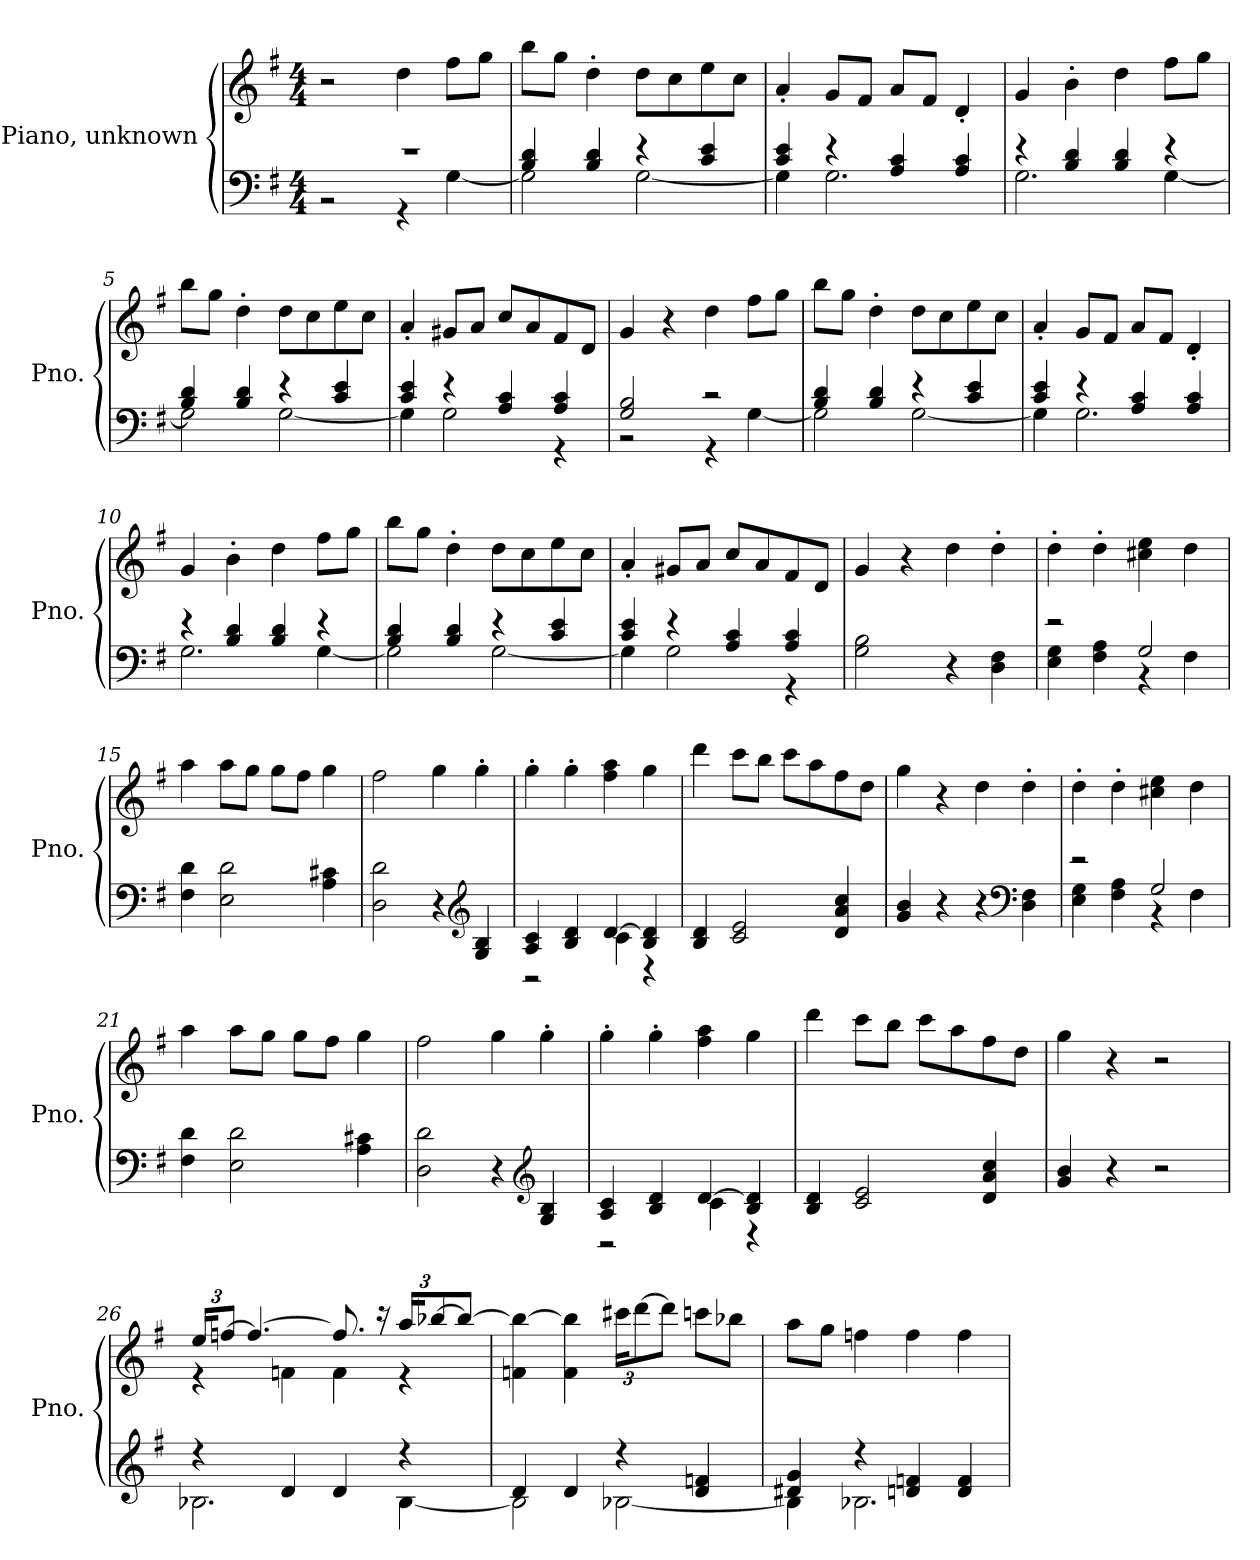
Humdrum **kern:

**kern	**kern
*part1	*part1
*staff2	*staff1
*I"Piano, unknown	*
*I'Pno.	*
*clefF4	*clefG2
*k[f#]	*k[f#]
*M4/4	*M4/4
*MM120	*MM120
=1	=1
*^	*
1r	2r	2r
.	4r	4dd\
.	[4G\	8ff#\L
.	.	8gg\J
=2	=2	=2
4B/ 4d/	2G\]	8bb\L
.	.	8gg\J
4B/ 4d/	.	4dd'\
4r	[2G\	8dd\L
.	.	8cc\
4c/ 4e/	.	8ee\
.	.	8cc\J
=3	=3	=3
4c/ 4e/	4G\]	4a'/
4r	2.G\	8g/L
.	.	8f#/J
4A/ 4c/	.	8a/L
.	.	8f#/J
4A/ 4c/	.	4d'/
=4	=4	=4
4r	2.G\	4g/
4B/ 4d/	.	4b'\
4B/ 4d/	.	4dd\
4r	[4G\	8ff#\L
.	.	8gg\J
=5	=5	=5
4B/ 4d/	2G\]	8bb\L
.	.	8gg\J
4B/ 4d/	.	4dd'\
4r	[2G\	8dd\L
.	.	8cc\
4c/ 4e/	.	8ee\
.	.	8cc\J
=6	=6	=6
4c/ 4e/	4G\]	4a'/
4r	2G\	8g#X/L
.	.	8a/J
4A/ 4c/	.	8cc/L
.	.	8a/
4A/ 4c/	4r	8f#/
.	.	8d/J
!!LO:LB:g=z
=7	=7	=7
2G/ 2B/	2r	4g/
.	.	4r
2r	4r	4dd\
.	[4G\	8ff#\L
.	.	8gg\J
=8	=8	=8
4B/ 4d/	2G\]	8bb\L
.	.	8gg\J
4B/ 4d/	.	4dd'\
4r	[2G\	8dd\L
.	.	8cc\
4c/ 4e/	.	8ee\
.	.	8cc\J
=9	=9	=9
4c/ 4e/	4G\]	4a'/
4r	2.G\	8g/L
.	.	8f#/J
4A/ 4c/	.	8a/L
.	.	8f#/J
4A/ 4c/	.	4d'/
=10	=10	=10
4r	2.G\	4g/
4B/ 4d/	.	4b'\
4B/ 4d/	.	4dd\
4r	[4G\	8ff#\L
.	.	8gg\J
=11	=11	=11
4B/ 4d/	2G\]	8bb\L
.	.	8gg\J
4B/ 4d/	.	4dd'\
4r	[2G\	8dd\L
.	.	8cc\
4c/ 4e/	.	8ee\
.	.	8cc\J
=12	=12	=12
4c/ 4e/	4G\]	4a'/
4r	2G\	8g#X/L
.	.	8a/J
4A/ 4c/	.	8cc/L
.	.	8a/
4A/ 4c/	4r	8f#/
.	.	8d/J
*v	*v	*
!!LO:LB:g=z
=13	=13
2G\ 2B\	4g/
.	4r
4r	4dd\
4D\ 4F#\	4dd'\
=14	=14
*^	*
2r	4E\ 4G\	4dd'\
.	4F#\ 4A\	4dd'\
2G/	4r	4cc#X\ 4ee\
.	4F#\	4dd\
*v	*v	*
=15	=15
4F#\ 4d\	4aa\
2E\ 2d\	8aa\L
.	8gg\J
.	8gg\L
.	8ff#\J
4A\ 4c#X\	4gg\
=16	=16
2D\ 2d\	2ff#\
4r	4gg\
*clefG2	*
4G/ 4B/	4gg'\
=17	=17
*^	*
4A/ 4c/	2r	4gg'\
4B/ 4d/	.	4gg'\
[4d/	4c\	4ff#\ 4aa\
4B/ 4d/]	4r	4gg\
*v	*v	*
=18	=18
4B/ 4d/	4ddd\
2c/ 2e/	8ccc\L
.	8bb\J
.	8ccc\L
.	8aa\
4d/ 4a/ 4cc/	8ff#\
.	8dd\J
!!LO:LB:g=z
=19	=19
4g/ 4b/	4gg\
4r	4r
4r	4dd\
*clefF4	*
4D\ 4F#\	4dd'\
=20	=20
*^	*
2r	4E\ 4G\	4dd'\
.	4F#\ 4A\	4dd'\
2G/	4r	4cc#X\ 4ee\
.	4F#\	4dd\
*v	*v	*
=21	=21
4F#\ 4d\	4aa\
2E\ 2d\	8aa\L
.	8gg\J
.	8gg\L
.	8ff#\J
4A\ 4c#X\	4gg\
=22	=22
2D\ 2d\	2ff#\
4r	4gg\
*clefG2	*
4G/ 4B/	4gg'\
=23	=23
*^	*
4A/ 4c/	2r	4gg'\
4B/ 4d/	.	4gg'\
[4d/	4c\	4ff#\ 4aa\
4B/ 4d/]	4r	4gg\
*v	*v	*
=24	=24
4B/ 4d/	4ddd\
2c/ 2e/	8ccc\L
.	8bb\J
.	8ccc\L
.	8aa\
4d/ 4a/ 4cc/	8ff#\
.	8dd\J
!!LO:LB:g=z
=25	=25
4g/ 4b/	4gg\
4r	4r
2r	2r
=26	=26
*^	*
*	*	*Xbrackettup
*	*	*^
4r	2.B-X\	24ee/KL	4r
.	.	[12ffn/J	.
.	.	4.ff/_	.
4d/	.	.	4fn\
4d/	.	8.ff/]	4f\
.	.	16r	.
4r	[4B-\	24aa/KL	4r
.	.	[12bb-X/	.
.	.	8bb-/J_	.
*	*	*v	*v
=27	=27	=27
4d/	2B-\]	4fn\ 4bb-\_
4d/	.	4f\ 4bb-\]
4r	[2B-X\	24ccc#X\KL
.	.	[12ddd\
.	.	8ddd\J]
4d/ 4fn/	.	8cccn\L
.	.	8bb-X\J
=28	=28	=28
4d#X/ 4g/	4B-\]	8aa\L
.	.	8gg\J
4r	2.B-X\	4ffn\
4dn/ 4fn/	.	4ff\
4d/ 4f/	.	4ff\
*v	*v	*
=	=
*-	*-
